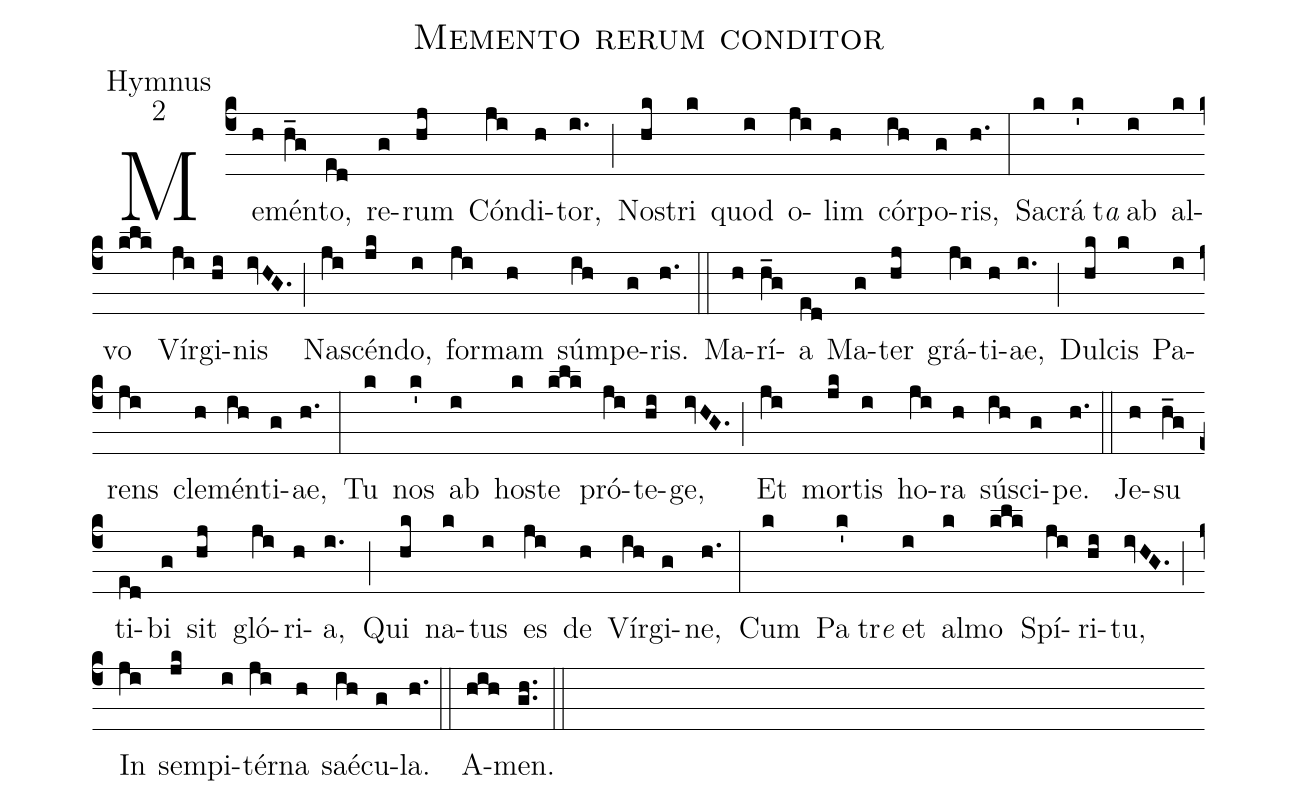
name:Memento rerum conditor;
office-part:Hymnus;
mode:2;
%%
(c4)Me(h)mén(h_g)to,(ed) re(g)rum(hj) Cón(ji)di(h)tor,(i.) (;)
No(hk)stri(k) quod(i) o(ji)lim(h) cór(ih)po(g)ris,(h.) (:)
Sa(k)crá(k')t<i>a</i>() ab(i) al(k)vo(klk) Vír(ji)gi(hi)nis(ivHG.) (;)
Na(ji)scén(jk)do,(i) for(ji)mam(h) súm(ih)pe(g)ris.(h.) (::)

Ma(h)rí(h_g)a(ed) Ma(g)ter(hj) grá(ji)ti(h)ae,(i.) (;)
Dul(hk)cis(k) Pa(i)rens(ji) cle(h)mén(ih)ti(g)ae,(h.) (:)
Tu(k) nos(k') ab(i) ho(k)ste(klk) pró(ji)te(hi)ge,(ivHG.) (;)
Et(ji) mor(jk)tis(i) ho(ji)ra(h) sú(ih)sci(g)pe.(h.) (::)

Je(h)su(h_g) ti(ed)bi(g) sit(hj) gló(ji)ri(h)a,(i.) (;)
Qui(hk) na(k)tus(i) es(ji) de(h) Vír(ih)gi(g)ne,(h.) (:)
Cum(k) Pa(k')tr<i>e</i>() et(i) al(k)mo(klk) Spí(ji)ri(hi)tu,(ivHG.) (;)
In(ji) sem(jk)pi(i)tér(ji)na(h) saé(ih)cu(g)la.(h.) (::)
A(hih)men.(gh..) (::)
